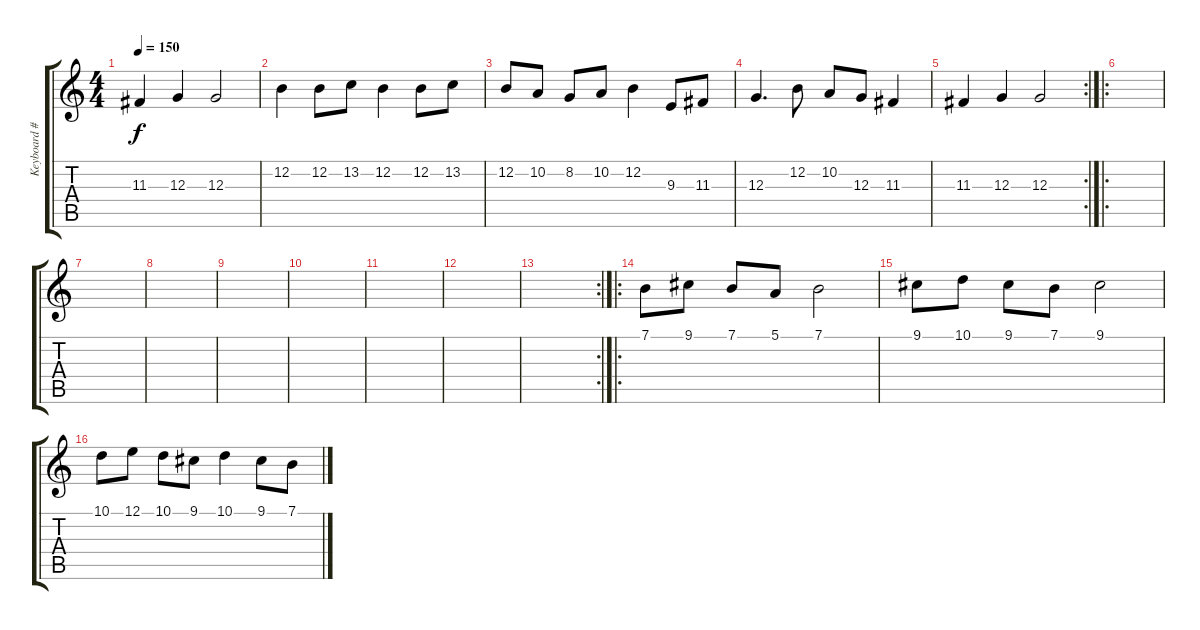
\track ("Keyboard #3" "Keyboard #") {instrument piccolo}
\staff {score tabs}
\tuning (E4 B3 G3 D3 A2 E2) {hide}
\ts (4 4)
\tempo 150
\clef g2
\ks c
11.3.4{dy f} 12.3.4 12.3.2 |
12.2.4 12.2.8 13.2.8 12.2.4 12.2.8 13.2.8 |
12.2.8 10.2.8 8.2.8 10.2.8 12.2.4 9.3.8 11.3.8 |
12.3.4{d} 12.2.8 10.2.8 12.3.8 11.3.4 |
\rc 2
11.3.4 12.3.4 12.3.2 |
\ro
|
|
|
|
|
|
|
\rc 2
|
\ro
7.1.8 9.1.8 7.1.8 5.1.8 7.1.2 |
9.1.8 10.1.8 9.1.8 7.1.8 9.1.2 |
10.1.8 12.1.8 10.1.8 9.1.8 10.1.4 9.1.8 7.1.8
